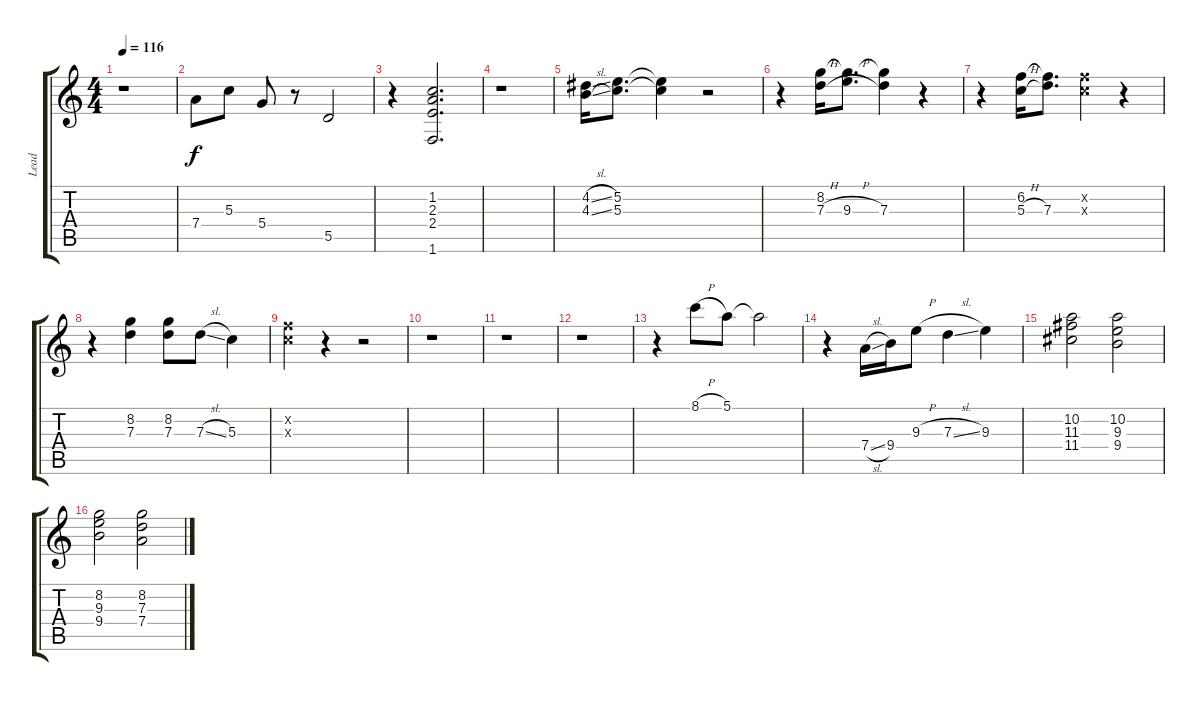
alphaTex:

\track ("Lead" "Lead") {instrument electricguitarclean}
\staff {score tabs}
\tuning (E4 B3 G3 D3 A2 E2) {hide}
\ts (4 4)
\tempo 116
\clef g2
\ks c
r.1{dy f} |
7.4.8 5.3.8 5.4.8 r.8 5.5.2 |
r.4 (1.2 2.3 2.4 1.6).2{d} |
r.1 |
(4.2{sl} 4.3{sl}).16 (5.2 5.3).8{d} (5.2{t} 5.3{t}).4 r.2 |
r.4 (8.2 7.3{h}).16 (8.2{t} 9.3{h}).8{d} (8.2{t} 7.3).4 r.4 |
r.4 (6.2 5.3{h}).16 (6.2{t} 7.3).8{d} (6.2{x} 5.3{x}).4 r.4 |
r.4 (8.2 7.3).4 (8.2 7.3).8 7.3{sl}.8 5.3.4 |
(6.2{x} 5.3{x}).4 r.4 r.2 |
r.1 |
r.1 |
r.1 |
r.4 8.1{h}.8 5.1.8 5.1{t}.2 |
r.4 7.4{sl}.16 9.4.16 9.3{h}.8 7.3{sl}.4 9.3.4 |
(10.2 11.3 11.4).2 (10.2 9.3 9.4).2 |
(8.2 9.3 9.4).2 (8.2 7.3 7.4).2
